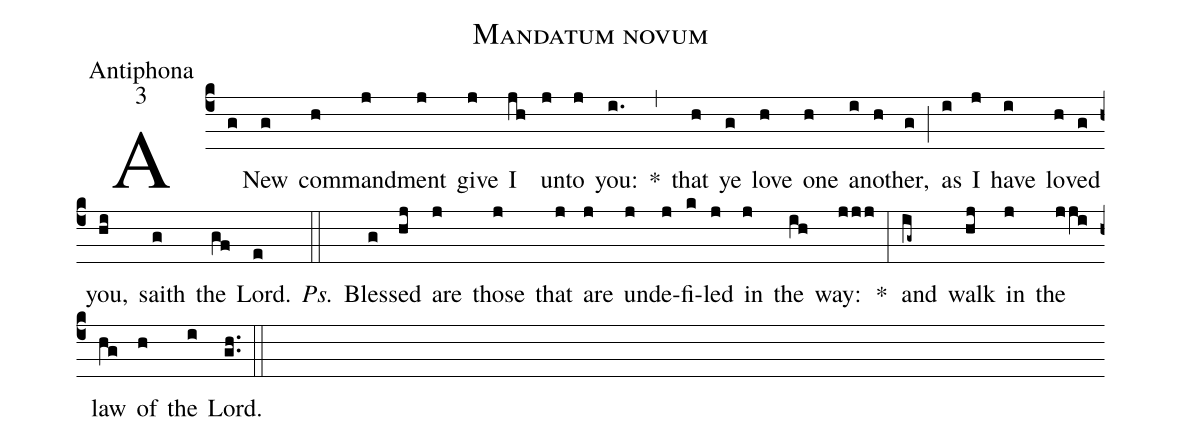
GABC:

name:Mandatum novum;
office-part:Antiphona;
mode:3;
%%
(c4) A(g) New(g) com(h)mand(j)ment(j) give(j) I(jh) un(j)to(j) you:(i.) *(,) that(h) ye(g) love(h) one(h) a(i)no(h)ther,(g) (;) as(i) I(j) have(i) lo(h)ved(g) you,(hi) saith(g) the(gf) Lord.(e) <i>Ps.</i>(::) Bles(g)sed(hj) are(j) those(j) that(j) are(j) un(j)de(j)fi(k)led(j) in(j) the(ih) way:(jjj) *(:) and(ig~) walk(hj) in(j) the(jji) law(hg) of(h) the(i) Lord.(gh..) (::)
